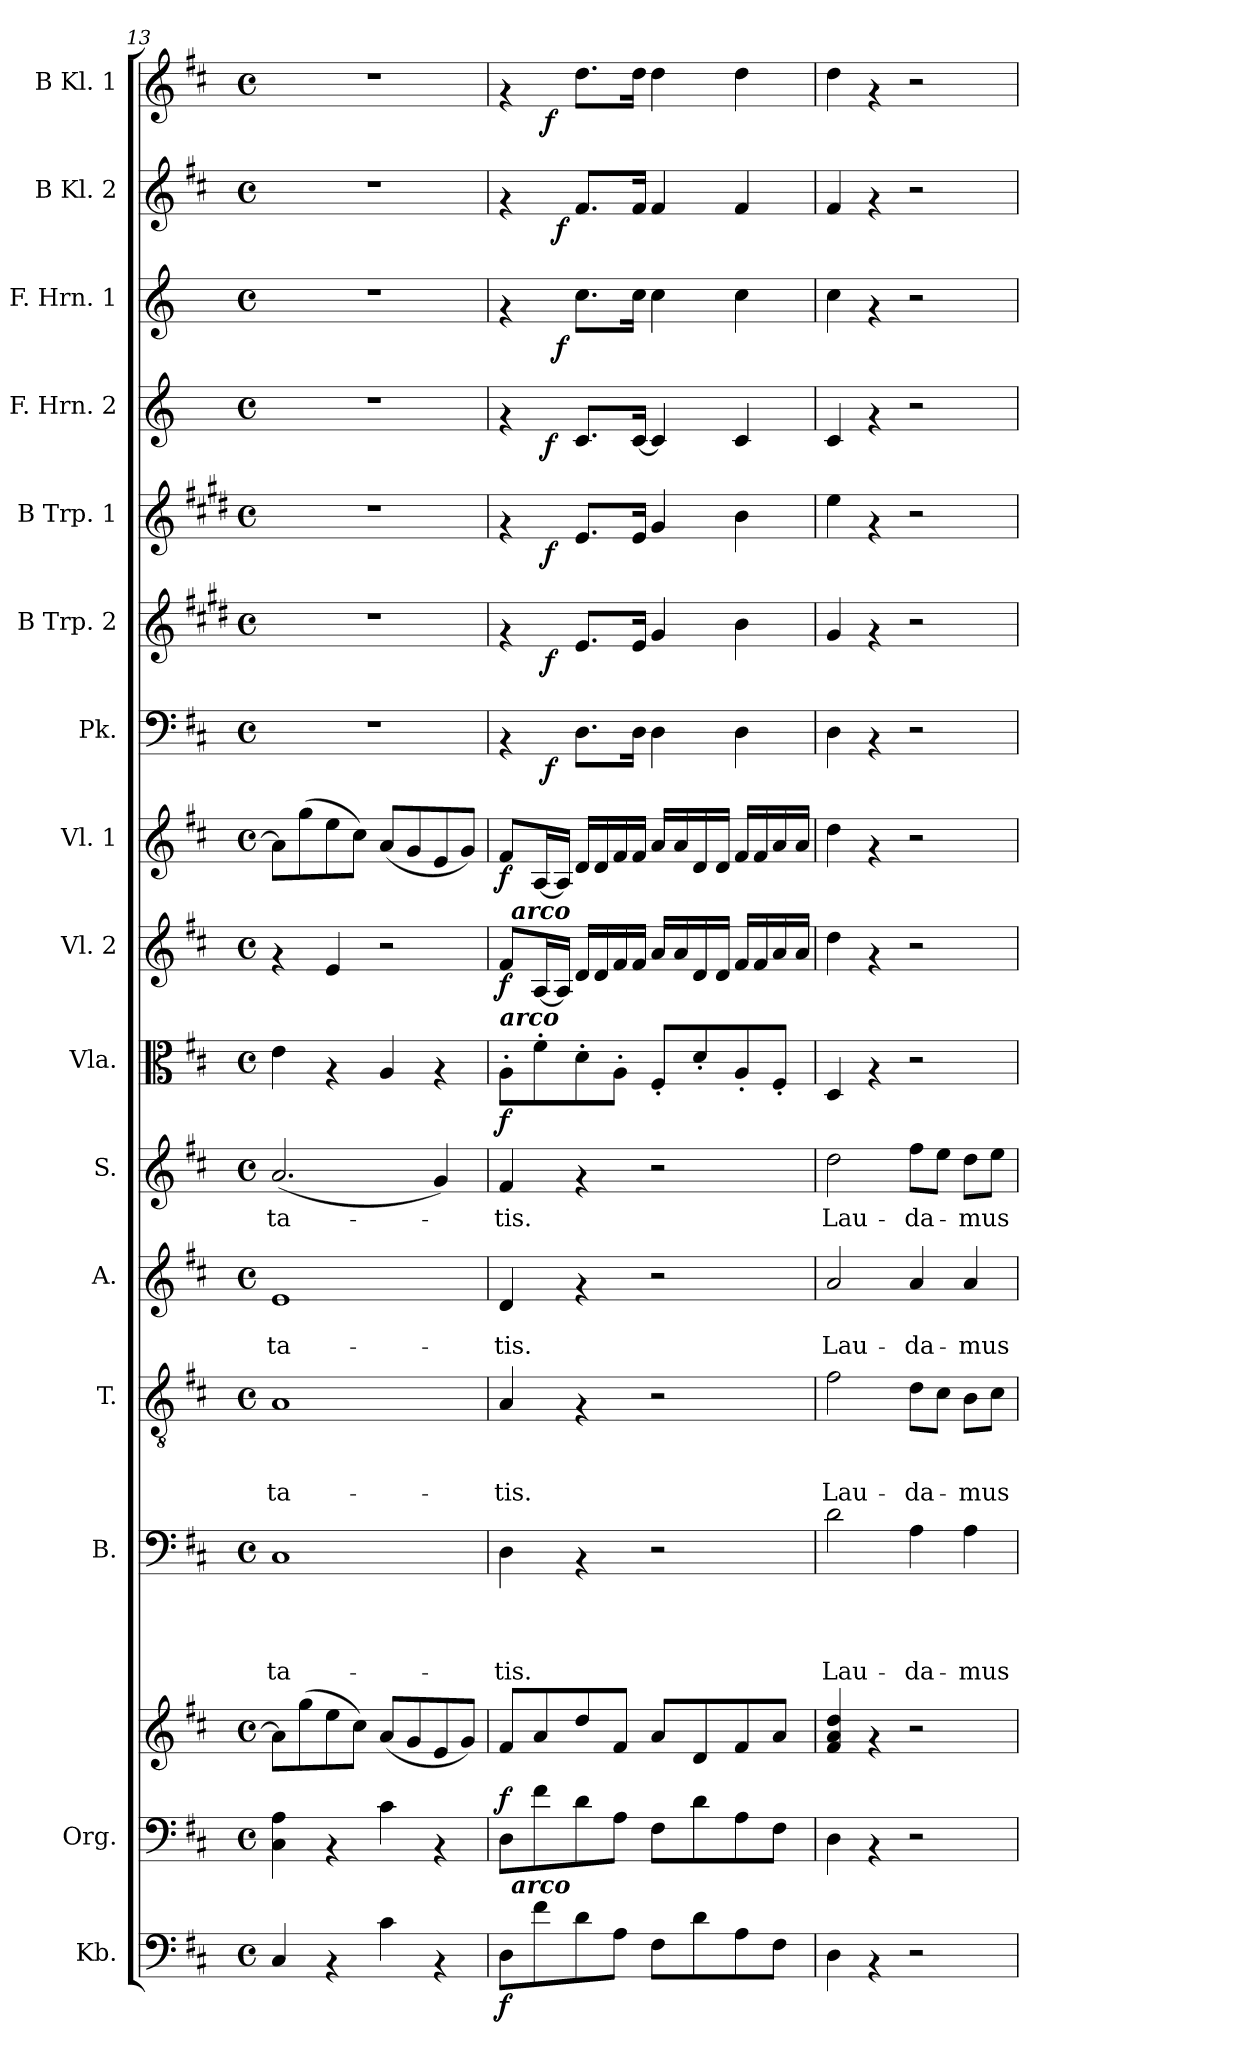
**kern	**dynam	**kern	**kern	**dynam	**kern	**text	**text	**text	**text	**kern	**text	**text	**text	**kern	**text	**text	**kern	**text	**kern	**dynam	**kern	**dynam	**kern	**dynam	**kern	**dynam	**kern	**dynam	**kern	**dynam	**kern	**dynam	**kern	**dynam	**kern	**dynam	**kern	**dynam
*part16	*part16	*part15	*part15	*part15	*part14	*part14	*part14	*part14	*part14	*part13	*part13	*part13	*part13	*part12	*part12	*part12	*part11	*part11	*part10	*part10	*part9	*part9	*part8	*part8	*part7	*part7	*part6	*part6	*part5	*part5	*part4	*part4	*part3	*part3	*part2	*part2	*part1	*part1
*staff17	*staff17	*staff16	*staff15	*staff15/16	*staff14	*staff14	*staff14	*staff14	*staff14	*staff13	*staff13	*staff13	*staff13	*staff12	*staff12	*staff12	*staff11	*staff11	*staff10	*staff10	*staff9	*staff9	*staff8	*staff8	*staff7	*staff7	*staff6	*staff6	*staff5	*staff5	*staff4	*staff4	*staff3	*staff3	*staff2	*staff2	*staff1	*staff1
*I"Kb.	*	*I"Org.	*	*	*I"B.	*	*	*	*	*I"T.	*	*	*	*I"A.	*	*	*I"S.	*	*I"Vla.	*	*I"Vl. 2	*	*I"Vl. 1	*	*I"Pk.	*	*I"B Trp. 2	*	*I"B Trp. 1	*	*I"F. Hrn. 2	*	*I"F. Hrn. 1	*	*I"B Kl. 2	*	*I"B Kl. 1	*
*I'Kb.	*	*	*	*	*I'B.	*	*	*	*	*I'T.	*	*	*	*I'A.	*	*	*I'S.	*	*I'Vla.	*	*I'Vl. 2	*	*I'Vl. 1	*	*I'Pk.	*	*I'B Trp. 2	*	*I'B Trp. 1	*	*I'F. Hrn. 2	*	*I'F. Hrn. 1	*	*I'B Kl. 2	*	*I'B Kl. 1	*
*clefF4	*	*clefF4	*clefG2	*	*clefF4	*	*	*	*	*clefGv2	*	*	*	*clefG2	*	*	*clefG2	*	*clefC3	*	*clefG2	*	*clefG2	*	*clefF4	*	*clefG2	*	*clefG2	*	*clefG2	*	*clefG2	*	*clefG2	*	*clefG2	*
*	*	*	*	*	*	*	*	*	*	*	*	*	*	*	*	*	*	*	*	*	*	*	*	*	*	*	*ITrd1c2	*	*ITrd1c2	*	*ITrd-1c-2	*	*ITrd-1c-2	*	*	*	*	*
*k[f#c#]	*	*k[f#c#]	*k[f#c#]	*	*k[f#c#]	*	*	*	*	*k[f#c#]	*	*	*	*k[f#c#]	*	*	*k[f#c#]	*	*k[f#c#]	*	*k[f#c#]	*	*k[f#c#]	*	*k[f#c#]	*	*k[f#c#]	*	*k[f#c#]	*	*k[f#c#]	*	*k[f#c#]	*	*k[f#c#]	*	*k[f#c#]	*
*D:	*	*D:	*D:	*	*D:	*	*	*	*	*D:	*	*	*	*D:	*	*	*D:	*	*D:	*	*D:	*	*D:	*	*D:	*	*D:	*	*D:	*	*D:	*	*D:	*	*D:	*	*D:	*
*M4/4	*	*M4/4	*M4/4	*	*M4/4	*	*	*	*	*M4/4	*	*	*	*M4/4	*	*	*M4/4	*	*M4/4	*	*M4/4	*	*M4/4	*	*M4/4	*	*M4/4	*	*M4/4	*	*M4/4	*	*M4/4	*	*M4/4	*	*M4/4	*
*met(c)	*	*met(c)	*met(c)	*	*met(c)	*	*	*	*	*met(c)	*	*	*	*met(c)	*	*	*met(c)	*	*met(c)	*	*met(c)	*	*met(c)	*	*met(c)	*	*met(c)	*	*met(c)	*	*met(c)	*	*met(c)	*	*met(c)	*	*met(c)	*
=13	=13	=13	=13	=13	=13	=13	=13	=13	=13	=13	=13	=13	=13	=13	=13	=13	=13	=13	=13	=13	=13	=13	=13	=13	=13	=13	=13	=13	=13	=13	=13	=13	=13	=13	=13	=13	=13	=13
!	!	!	!	!	!	!	!	!	!LO:LY:b	!	!	!	!LO:LY:b	!	!	!LO:LY:b	!	!LO:LY:b	!	!	!	!	!	!	!	!	!	!	!	!	!	!	!	!	!	!	!	!
4C#/	.	4C#\ 4A\	8a\L]	.	1C#	.	.	.	-ta-	1A	.	.	-ta-	1e	.	-ta-	(<2.a/	-ta-	4e\	.	4rf	.	8a\L]	.	1r	.	1r	.	1r	.	1r	.	1r	.	1r	.	1r	.
.	.	.	(>8gg\	.	.	.	.	.	.	.	.	.	.	.	.	.	.	.	.	.	.	.	(>8gg\	.	.	.	.	.	.	.	.	.	.	.	.	.	.	.
4rAA	.	4rAA	8ee\	.	.	.	.	.	.	.	.	.	.	.	.	.	.	.	4rG	.	4e/	.	8ee\	.	.	.	.	.	.	.	.	.	.	.	.	.	.	.
.	.	.	8cc#\J)	.	.	.	.	.	.	.	.	.	.	.	.	.	.	.	.	.	.	.	8cc#\J)	.	.	.	.	.	.	.	.	.	.	.	.	.	.	.
4c#\	.	4c#\	(<8a/L	.	.	.	.	.	.	.	.	.	.	.	.	.	.	.	4A/	.	2r	.	(<8a/L	.	.	.	.	.	.	.	.	.	.	.	.	.	.	.
.	.	.	8g/	.	.	.	.	.	.	.	.	.	.	.	.	.	.	.	.	.	.	.	8g/	.	.	.	.	.	.	.	.	.	.	.	.	.	.	.
4rAA	.	4rAA	8e/	.	.	.	.	.	.	.	.	.	.	.	.	.	4g/)	.	4rG	.	.	.	8e/	.	.	.	.	.	.	.	.	.	.	.	.	.	.	.
.	.	.	8g/J)	.	.	.	.	.	.	.	.	.	.	.	.	.	.	.	.	.	.	.	8g/J)	.	.	.	.	.	.	.	.	.	.	.	.	.	.	.
=14	=14	=14	=14	=14	=14	=14	=14	=14	=14	=14	=14	=14	=14	=14	=14	=14	=14	=14	=14	=14	=14	=14	=14	=14	=14	=14	=14	=14	=14	=14	=14	=14	=14	=14	=14	=14	=14	=14
!	!	!	!	!	!	!	!	!	!	!	!	!	!	!	!	!	!	!	!LO:TX:a:Bi:t=arco	!	!	!	!	!	!	!	!	!	!	!	!	!	!	!	!	!	!	!
!	!LO:DY:b	!	!	!LO:DY:a=2	!	!	!	!	!LO:LY:b	!	!	!	!LO:LY:b	!	!	!LO:LY:b	!	!LO:LY:b	!	!LO:DY:b	!	!LO:DY:b	!	!LO:DY:b	!	!	!	!	!	!	!	!	!	!	!	!	!	!
*^	*	*	*	*	*	*	*	*	*	*	*	*	*	*	*	*	*	*	*	*	*^	*	*	*	*^	*	*^	*	*^	*	*^	*	*^	*	*^	*	*^	*
8D\L	32ryy	f	8D\L	8f#/L	f	4D\	.	.	.	-tis.	4A/	.	.	-tis.	4d/	.	-tis.	4f#/	-tis.	8A'>\L	f	8f#/L	32ryy	f	8f#/L	f	4rAA	8ryy	.	4rf	8ryy	.	4rf	8ryy	.	4rf	8ryy	.	4rf	8.ryy	.	4rf	8.ryy	.	4rf	8ryy	.
!	!	!	!	!	!	!	!	!	!	!	!	!	!	!	!	!	!	!	!	!	!	!	!LO:TX:a:Bi:t=arco	!	!	!	!	!	!	!	!	!	!	!	!	!	!	!	!	!	!	!	!	!	!	!	!
!	!LO:TX:a:Bi:t=arco	!	!	!	!	!	!	!	!	!	!	!	!	!	!	!	!	!	!	!	!	!	!	!	!	!	!	!	!	!	!	!	!	!	!	!	!	!	!	!	!	!	!	!	!	!	!
.	2ryy	.	.	.	.	.	.	.	.	.	.	.	.	.	.	.	.	.	.	.	.	.	2ryy	.	.	.	.	.	.	.	.	.	.	.	.	.	.	.	.	.	.	.	.	.	.	.	.
8f#\	.	.	8f#\	8a/	.	.	.	.	.	.	.	.	.	.	.	.	.	.	.	8f#'>\	.	[>16A/L	.	.	[>16A/L	.	.	32ryy	.	.	32ryy	.	.	32ryy	.	.	32ryy	.	.	.	.	.	.	.	.	32ryy	.
!	!	!	!	!	!	!	!	!	!	!	!	!	!	!	!	!	!	!	!	!	!	!	!	!	!	!	!	!	!LO:DY:b	!	!	!LO:DY:b	!	!	!LO:DY:b	!	!	!LO:DY:b	!	!	!	!	!	!	!	!	!LO:DY:b
.	.	.	.	.	.	.	.	.	.	.	.	.	.	.	.	.	.	.	.	.	.	.	.	.	.	.	.	2ryy	f	.	2ryy	f	.	2ryy	f	.	2ryy	f	.	.	.	.	.	.	.	2ryy	f
!	!	!	!	!	!	!	!	!	!	!	!	!	!	!	!	!	!	!	!	!	!	!	!	!	!	!	!	!	!	!	!	!	!	!	!	!	!	!	!	!	!LO:DY:b	!	!	!LO:DY:b	!	!	!
.	.	.	.	.	.	.	.	.	.	.	.	.	.	.	.	.	.	.	.	.	.	16A/JJ]	.	.	16A/JJ]	.	.	.	.	.	.	.	.	.	.	.	.	.	.	2ryy	f	.	2ryy	f	.	.	.
8d\	.	.	8d\	8dd/	.	4rAA	.	.	.	.	4rF	.	.	.	4rf	.	.	4rf	.	8d'>\	.	16d/LL	.	.	16d/LL	.	8.D\L	.	.	8.d/L	.	.	8.d/L	.	.	8.d/L	.	.	8.dd\L	.	.	8.f#/L	.	.	8.dd\L	.	.
.	.	.	.	.	.	.	.	.	.	.	.	.	.	.	.	.	.	.	.	.	.	16d/	.	.	16d/	.	.	.	.	.	.	.	.	.	.	.	.	.	.	.	.	.	.	.	.	.	.
8A\J	.	.	8A\J	8f#/J	.	.	.	.	.	.	.	.	.	.	.	.	.	.	.	8A'>\J	.	16f#/	.	.	16f#/	.	.	.	.	.	.	.	.	.	.	.	.	.	.	.	.	.	.	.	.	.	.
.	.	.	.	.	.	.	.	.	.	.	.	.	.	.	.	.	.	.	.	.	.	16f#/JJ	.	.	16f#/JJ	.	16D\Jk	.	.	16d/Jk	.	.	16d/Jk	.	.	[>16d/Jk	.	.	16dd\Jk	.	.	16f#/Jk	.	.	16dd\Jk	.	.
8F#\L	.	.	8F#\L	8a/L	.	2r	.	.	.	.	2r	.	.	.	2r	.	.	2r	.	8F#'</L	.	16a/LL	.	.	16a/LL	.	4D\	.	.	4f#/	.	.	4f#/	.	.	4d/]	.	.	4dd\	.	.	4f#/	.	.	4dd\	.	.
.	4...ryy	.	.	.	.	.	.	.	.	.	.	.	.	.	.	.	.	.	.	.	.	.	4...ryy	.	.	.	.	.	.	.	.	.	.	.	.	.	.	.	.	.	.	.	.	.	.	.	.
.	.	.	.	.	.	.	.	.	.	.	.	.	.	.	.	.	.	.	.	.	.	16a/	.	.	16a/	.	.	.	.	.	.	.	.	.	.	.	.	.	.	.	.	.	.	.	.	.	.
8d\	.	.	8d\	8d/	.	.	.	.	.	.	.	.	.	.	.	.	.	.	.	8d'</	.	16d/	.	.	16d/	.	.	.	.	.	.	.	.	.	.	.	.	.	.	.	.	.	.	.	.	.	.
.	.	.	.	.	.	.	.	.	.	.	.	.	.	.	.	.	.	.	.	.	.	.	.	.	.	.	.	4ryy	.	.	4ryy	.	.	4ryy	.	.	4ryy	.	.	.	.	.	.	.	.	4ryy	.
.	.	.	.	.	.	.	.	.	.	.	.	.	.	.	.	.	.	.	.	.	.	16d/JJ	.	.	16d/JJ	.	.	.	.	.	.	.	.	.	.	.	.	.	.	4ryy	.	.	4ryy	.	.	.	.
8A\	.	.	8A\	8f#/	.	.	.	.	.	.	.	.	.	.	.	.	.	.	.	8A'</	.	16f#/LL	.	.	16f#/LL	.	4D\	.	.	4a\	.	.	4a\	.	.	4d/	.	.	4dd\	.	.	4f#/	.	.	4dd\	.	.
.	.	.	.	.	.	.	.	.	.	.	.	.	.	.	.	.	.	.	.	.	.	16f#/	.	.	16f#/	.	.	.	.	.	.	.	.	.	.	.	.	.	.	.	.	.	.	.	.	.	.
8F#\J	.	.	8F#\J	8a/J	.	.	.	.	.	.	.	.	.	.	.	.	.	.	.	8F#'</J	.	16a/	.	.	16a/	.	.	.	.	.	.	.	.	.	.	.	.	.	.	.	.	.	.	.	.	.	.
.	.	.	.	.	.	.	.	.	.	.	.	.	.	.	.	.	.	.	.	.	.	.	.	.	.	.	.	16.ryy	.	.	16.ryy	.	.	16.ryy	.	.	16.ryy	.	.	.	.	.	.	.	.	16.ryy	.
.	.	.	.	.	.	.	.	.	.	.	.	.	.	.	.	.	.	.	.	.	.	16a/JJ	.	.	16a/JJ	.	.	.	.	.	.	.	.	.	.	.	.	.	.	16ryy	.	.	16ryy	.	.	.	.
=15	=15	=15	=15	=15	=15	=15	=15	=15	=15	=15	=15	=15	=15	=15	=15	=15	=15	=15	=15	=15	=15	=15	=15	=15	=15	=15	=15	=15	=15	=15	=15	=15	=15	=15	=15	=15	=15	=15	=15	=15	=15	=15	=15	=15	=15	=15	=15
!	!	!	!	!	!	!	!	!	!	!LO:LY:b	!	!	!	!LO:LY:b	!	!	!LO:LY:b	!	!LO:LY:b	!	!	!	!	!	!	!	!	!	!	!	!	!	!	!	!	!	!	!	!	!	!	!	!	!	!	!	!
*	*	*	*	*	*	*	*	*	*	*	*	*	*	*	*	*	*	*	*	*	*	*	*	*	*	*	*v	*v	*	*	*	*	*v	*v	*	*v	*v	*	*v	*v	*	*v	*v	*	*v	*v	*
*v	*v	*	*	*	*	*	*	*	*	*	*	*	*	*	*	*	*	*	*	*	*	*v	*v	*	*	*	*	*	*v	*v	*	*	*	*	*	*	*	*	*	*	*
4D\	.	4D\	4f#/ 4a/ 4dd/	.	2d\	.	.	.	Lau-	2f#\	.	.	Lau-	2a/	.	Lau-	2dd\	Lau-	4D/	.	4dd\	.	4dd\	.	4D\	.	4f#/	.	4dd\	.	4d/	.	4dd\	.	4f#/	.	4dd\	.
4rAA	.	4rAA	4rf	.	.	.	.	.	.	.	.	.	.	.	.	.	.	.	4rG	.	4rf	.	4rf	.	4rAA	.	4rf	.	4rf	.	4rf	.	4rf	.	4rf	.	4rf	.
!	!	!	!	!	!	!	!	!	!LO:LY:b	!	!	!	!LO:LY:b	!	!	!LO:LY:b	!	!LO:LY:b	!	!	!	!	!	!	!	!	!	!	!	!	!	!	!	!	!	!	!	!
2r	.	2r	2r	.	4A\	.	.	.	-da-	8d\L	.	.	-da-	4a/	.	-da-	8ff#\L	-da-	2r	.	2r	.	2r	.	2r	.	2r	.	2r	.	2r	.	2r	.	2r	.	2r	.
.	.	.	.	.	.	.	.	.	.	8c#\J	.	.	.	.	.	.	8ee\J	.	.	.	.	.	.	.	.	.	.	.	.	.	.	.	.	.	.	.	.	.
!	!	!	!	!	!	!	!	!	!LO:LY:b	!	!	!	!LO:LY:b	!	!	!LO:LY:b	!	!LO:LY:b	!	!	!	!	!	!	!	!	!	!	!	!	!	!	!	!	!	!	!	!
.	.	.	.	.	4A\	.	.	.	-mus	8B\L	.	.	-mus	4a/	.	-mus	8dd\L	-mus	.	.	.	.	.	.	.	.	.	.	.	.	.	.	.	.	.	.	.	.
.	.	.	.	.	.	.	.	.	.	8c#\J	.	.	.	.	.	.	8ee\J	.	.	.	.	.	.	.	.	.	.	.	.	.	.	.	.	.	.	.	.	.
=	=	=	=	=	=	=	=	=	=	=	=	=	=	=	=	=	=	=	=	=	=	=	=	=	=	=	=	=	=	=	=	=	=	=	=	=	=	=
*-	*-	*-	*-	*-	*-	*-	*-	*-	*-	*-	*-	*-	*-	*-	*-	*-	*-	*-	*-	*-	*-	*-	*-	*-	*-	*-	*-	*-	*-	*-	*-	*-	*-	*-	*-	*-	*-	*-
